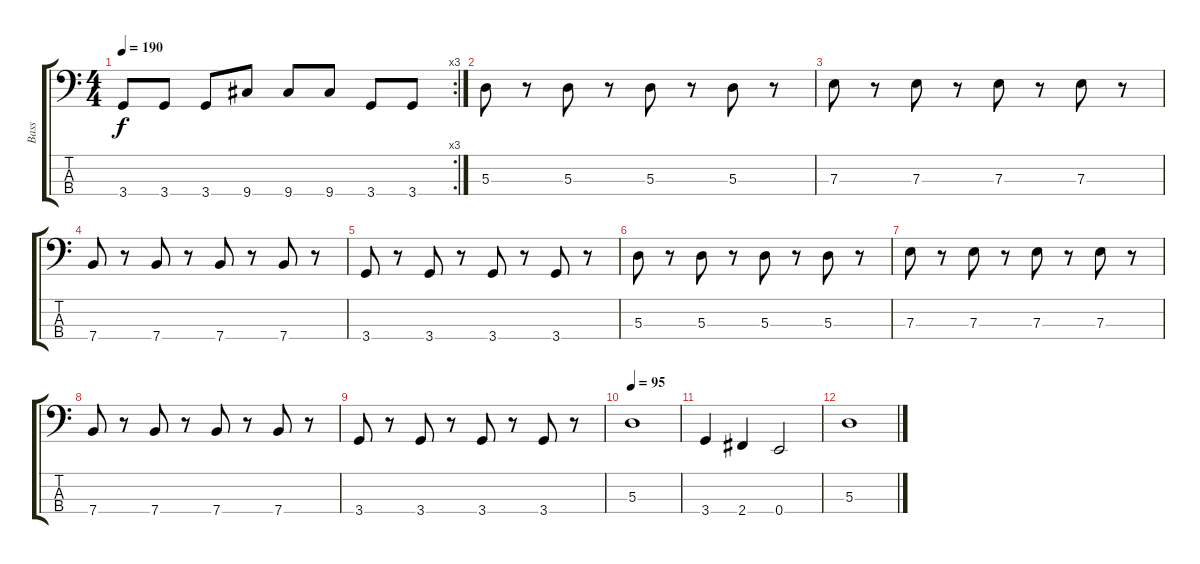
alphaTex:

\track ("Bass" "Bass") {instrument electricbassfinger}
\staff {score tabs}
\tuning (G2 D2 A1 E1) {hide}
\rc 3
\ts (4 4)
\tempo 190
\clef f4
\ks c
3.4.8{dy f} 3.4.8 3.4.8 9.4.8 9.4.8 9.4.8 3.4.8 3.4.8 |
5.3.8 r.8 5.3.8 r.8 5.3.8 r.8 5.3.8 r.8 |
7.3.8 r.8 7.3.8 r.8 7.3.8 r.8 7.3.8 r.8 |
7.4.8 r.8 7.4.8 r.8 7.4.8 r.8 7.4.8 r.8 |
3.4.8 r.8 3.4.8 r.8 3.4.8 r.8 3.4.8 r.8 |
5.3.8 r.8 5.3.8 r.8 5.3.8 r.8 5.3.8 r.8 |
7.3.8 r.8 7.3.8 r.8 7.3.8 r.8 7.3.8 r.8 |
7.4.8 r.8 7.4.8 r.8 7.4.8 r.8 7.4.8 r.8 |
3.4.8 r.8 3.4.8 r.8 3.4.8 r.8 3.4.8 r.8 |
\tempo 95
5.3.1 |
3.4.4 2.4.4 0.4.2 |
5.3.1
